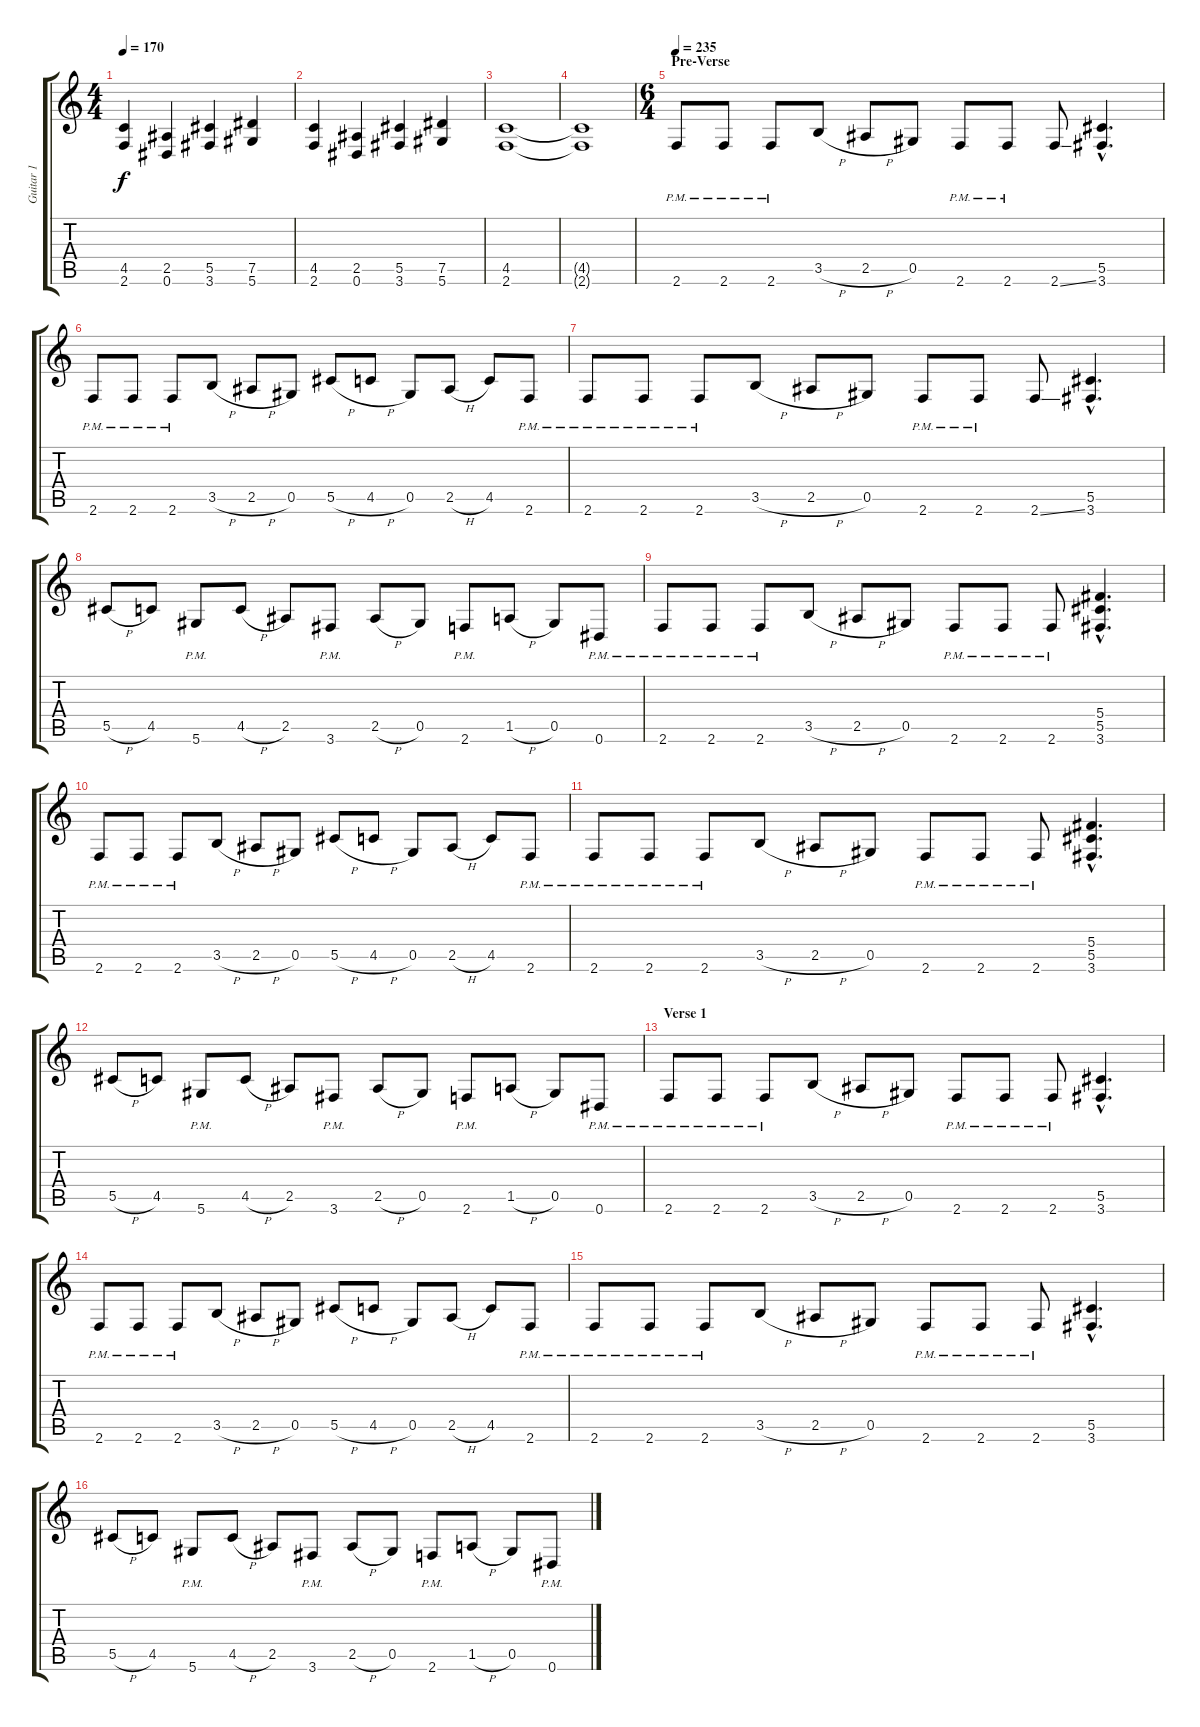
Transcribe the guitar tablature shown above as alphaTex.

\track ("Guitar 1" "Guitar 1") {instrument distortionguitar}
\staff {score tabs}
\tuning (Eb4 Bb3 Gb3 Db3 Ab2 Eb2) {hide}
\ts (4 4)
\tempo 170
\clef g2
\ks c
(4.5 2.6).4{dy f} (2.5 0.6).4 (5.5 3.6).4 (7.5 5.6).4 |
(4.5 2.6).4 (2.5 0.6).4 (5.5 3.6).4 (7.5 5.6).4 |
(4.5 2.6).1 |
(4.5{t} 2.6{t}).1 |
\ts (6 4)
\section ("" "Pre-Verse")
\tempo 235
2.6{pm}.8 2.6{pm}.8 2.6{pm}.8 3.5{h}.8 2.5{h}.8 0.5.8 2.6{pm}.8 2.6{pm}.8 2.6{ss}.8 (5.5{hac} 3.6{hac}).4{d} |
2.6{pm}.8 2.6{pm}.8 2.6{pm}.8 3.5{h}.8 2.5{h}.8 0.5.8 5.5{h}.8 4.5{h}.8 0.5.8 2.5{h}.8 4.5.8 2.6{pm}.8 |
2.6{pm}.8 2.6{pm}.8 2.6{pm}.8 3.5{h}.8 2.5{h}.8 0.5.8 2.6{pm}.8 2.6{pm}.8 2.6{ss}.8 (5.5{hac} 3.6{hac}).4{d} |
5.5{h}.8 4.5.8 5.6{pm}.8 4.5{h}.8 2.5.8 3.6{pm}.8 2.5{h}.8 0.5.8 2.6{pm}.8 1.5{h}.8 0.5.8 0.6{pm}.8 |
2.6{pm}.8 2.6{pm}.8 2.6{pm}.8 3.5{h}.8 2.5{h}.8 0.5.8 2.6{pm}.8 2.6{pm}.8 2.6{pm}.8 (5.4{hac} 5.5{hac} 3.6{hac}).4{d} |
2.6{pm}.8 2.6{pm}.8 2.6{pm}.8 3.5{h}.8 2.5{h}.8 0.5.8 5.5{h}.8 4.5{h}.8 0.5.8 2.5{h}.8 4.5.8 2.6{pm}.8 |
2.6{pm}.8 2.6{pm}.8 2.6{pm}.8 3.5{h}.8 2.5{h}.8 0.5.8 2.6{pm}.8 2.6{pm}.8 2.6{pm}.8 (5.4{hac} 5.5{hac} 3.6{hac}).4{d} |
5.5{h}.8 4.5.8 5.6{pm}.8 4.5{h}.8 2.5.8 3.6{pm}.8 2.5{h}.8 0.5.8 2.6{pm}.8 1.5{h}.8 0.5.8 0.6{pm}.8 |
\section ("" "Verse 1")
2.6{pm}.8 2.6{pm}.8 2.6{pm}.8 3.5{h}.8 2.5{h}.8 0.5.8 2.6{pm}.8 2.6{pm}.8 2.6{pm}.8 (5.5{hac} 3.6{hac}).4{d} |
2.6{pm}.8 2.6{pm}.8 2.6{pm}.8 3.5{h}.8 2.5{h}.8 0.5.8 5.5{h}.8 4.5{h}.8 0.5.8 2.5{h}.8 4.5.8 2.6{pm}.8 |
2.6{pm}.8 2.6{pm}.8 2.6{pm}.8 3.5{h}.8 2.5{h}.8 0.5.8 2.6{pm}.8 2.6{pm}.8 2.6{pm}.8 (5.5{hac} 3.6{hac}).4{d} |
5.5{h}.8 4.5.8 5.6{pm}.8 4.5{h}.8 2.5.8 3.6{pm}.8 2.5{h}.8 0.5.8 2.6{pm}.8 1.5{h}.8 0.5.8 0.6{pm}.8
